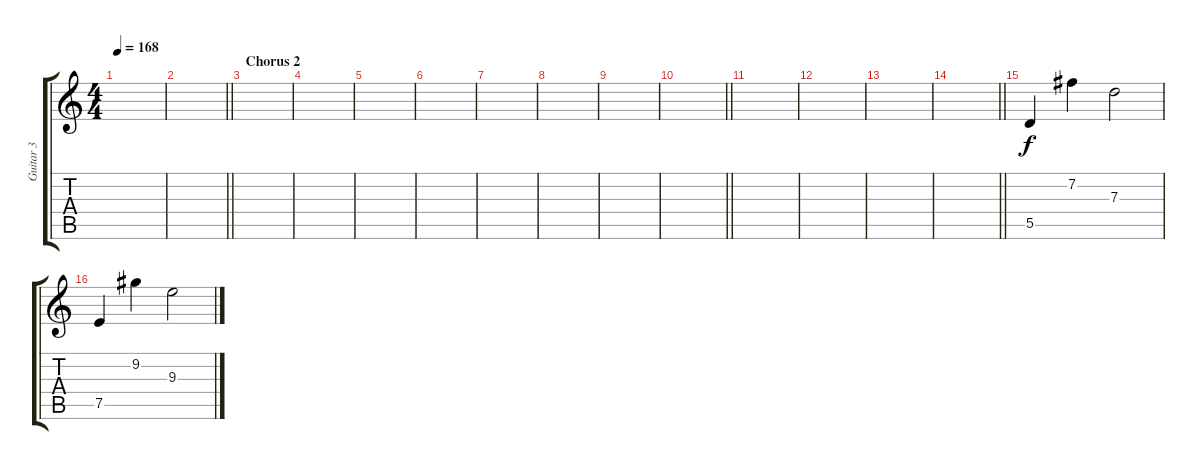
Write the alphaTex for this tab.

\track ("Guitar 3" "Guitar 3") {instrument acousticguitarsteel}
\staff {score tabs}
\tuning (E4 B3 G3 D3 A2 E2) {hide}
\ts (4 4)
\tempo 168
\clef g2
\ks c
|
\barLineRight lightlight
|
\section ("" "Chorus 2")
|
|
|
|
|
|
|
\barLineRight lightlight
|
|
|
|
\barLineRight lightlight
|
5.5.4 7.2.4 7.3.2 |
7.5.4 9.2.4 9.3.2
